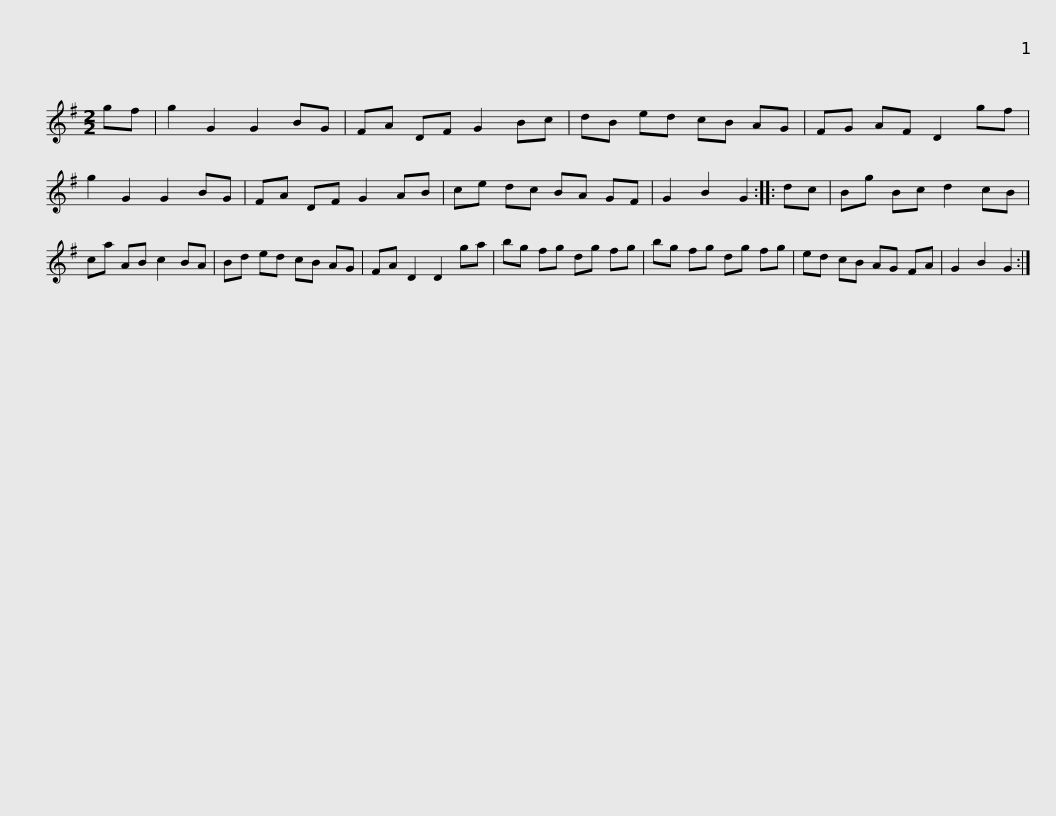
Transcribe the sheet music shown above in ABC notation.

X:1
L:1/8
M:2/2
I:linebreak $
K:G
V:1 treble
V:1
 gf | g2 G2 G2 BG | FA DF G2 Bc | dB ed cB AG | FG AF D2 gf | %5
 g2 G2 G2 BG | FA DF G2 AB |$ ce dc BA GF | G2 B2 G2 :: dc | %10
 Bg Bc d2 cB | ca AB c2 BA | Bd ed cB AG | FA D2 D2 ga |$ bg fg dg fg | %15
 bg fg dg fg | ed cB AG FA | G2 B2 G2 :| %18
